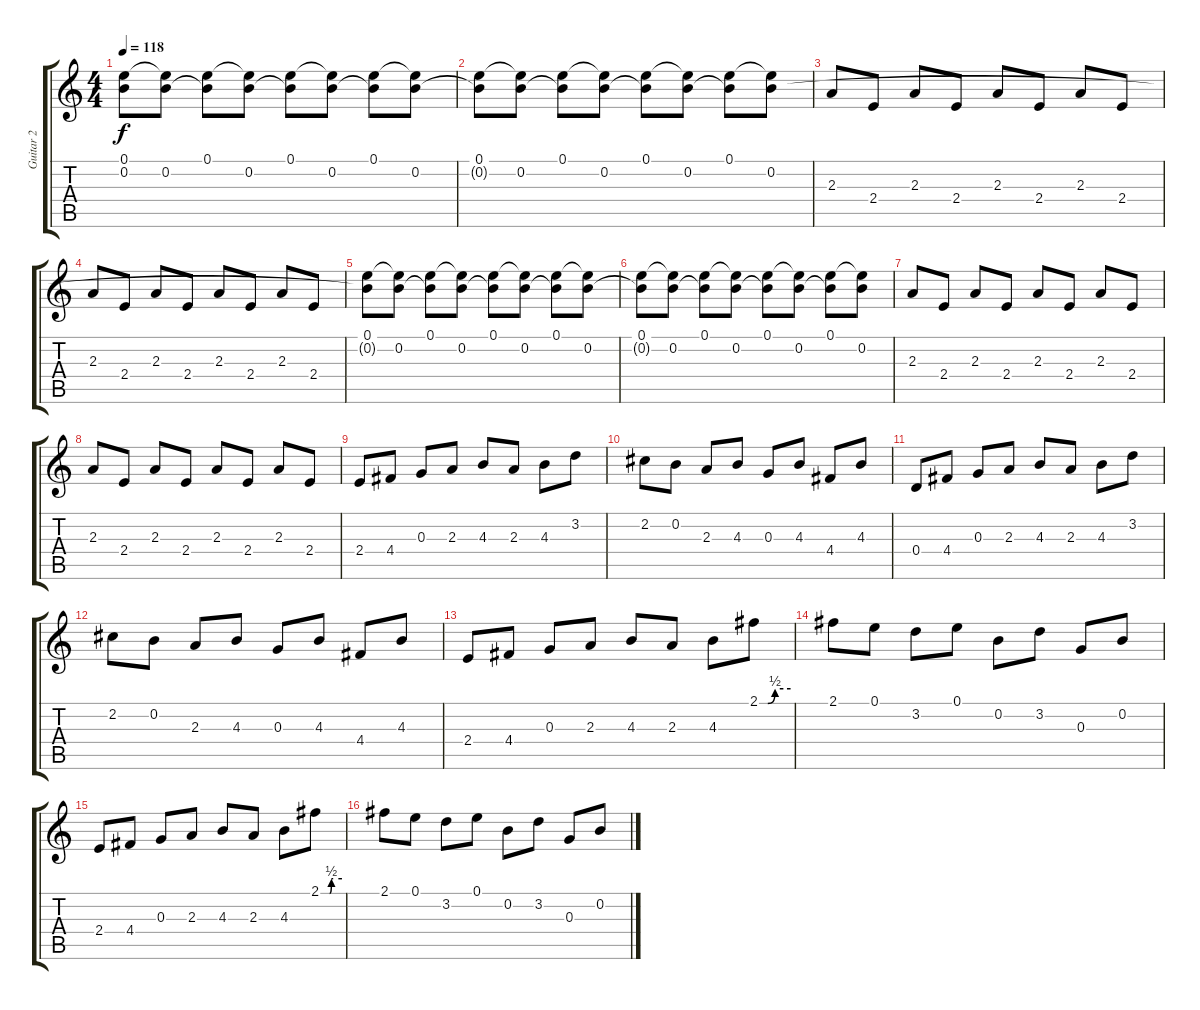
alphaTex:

\track ("Guitar 2" "Guitar 2") {instrument electricguitarjazz}
\staff {score tabs}
\tuning (E4 B3 G3 D3 A2 E2) {hide}
\ts (4 4)
\tempo 118
\clef g2
\ks c
(0.1 0.2{t}).8{dy f} (0.1{t} 0.2).8 (0.1 0.2{t}).8 (0.1{t} 0.2).8 (0.1 0.2{t}).8 (0.1{t} 0.2).8 (0.1 0.2{t}).8 (0.1{t} 0.2).8 |
(0.1 0.2{t}).8 (0.1{t} 0.2).8 (0.1 0.2{t}).8 (0.1{t} 0.2).8 (0.1 0.2{t}).8 (0.1{t} 0.2).8 (0.1 0.2{t}).8 (0.1{t} 0.2).8 |
2.3.8 2.4.8 2.3.8 2.4.8 2.3.8 2.4.8 2.3.8 2.4.8 |
2.3.8 2.4.8 2.3.8 2.4.8 2.3.8 2.4.8 2.3.8 2.4.8 |
(0.1 0.2{t}).8 (0.1{t} 0.2).8 (0.1 0.2{t}).8 (0.1{t} 0.2).8 (0.1 0.2{t}).8 (0.1{t} 0.2).8 (0.1 0.2{t}).8 (0.1{t} 0.2).8 |
(0.1 0.2{t}).8 (0.1{t} 0.2).8 (0.1 0.2{t}).8 (0.1{t} 0.2).8 (0.1 0.2{t}).8 (0.1{t} 0.2).8 (0.1 0.2{t}).8 (0.1{t} 0.2).8 |
2.3.8 2.4.8 2.3.8 2.4.8 2.3.8 2.4.8 2.3.8 2.4.8 |
2.3.8 2.4.8 2.3.8 2.4.8 2.3.8 2.4.8 2.3.8 2.4.8 |
2.4.8{instrument distortionguitar} 4.4.8 0.3.8 2.3.8 4.3.8 2.3.8 4.3.8 3.2.8 |
2.2.8 0.2.8 2.3.8 4.3.8 0.3.8 4.3.8 4.4.8 4.3.8 |
0.4.8 4.4.8 0.3.8 2.3.8 4.3.8 2.3.8 4.3.8 3.2.8 |
2.2.8 0.2.8 2.3.8 4.3.8 0.3.8 4.3.8 4.4.8 4.3.8 |
2.4.8 4.4.8 0.3.8 2.3.8 4.3.8 2.3.8 4.3.8 2.1{be (custom 0 0 5 0 16 0 30 2 60 2)}.8 |
2.1.8 0.1.8 3.2.8 0.1.8 0.2.8 3.2.8 0.3.8 0.2.8 |
2.4.8 4.4.8 0.3.8 2.3.8 4.3.8 2.3.8 4.3.8 2.1{be (custom 0 0 25 0 30 2 35 2 60 2)}.8 |
2.1.8 0.1.8 3.2.8 0.1.8 0.2.8 3.2.8 0.3.8 0.2.8
